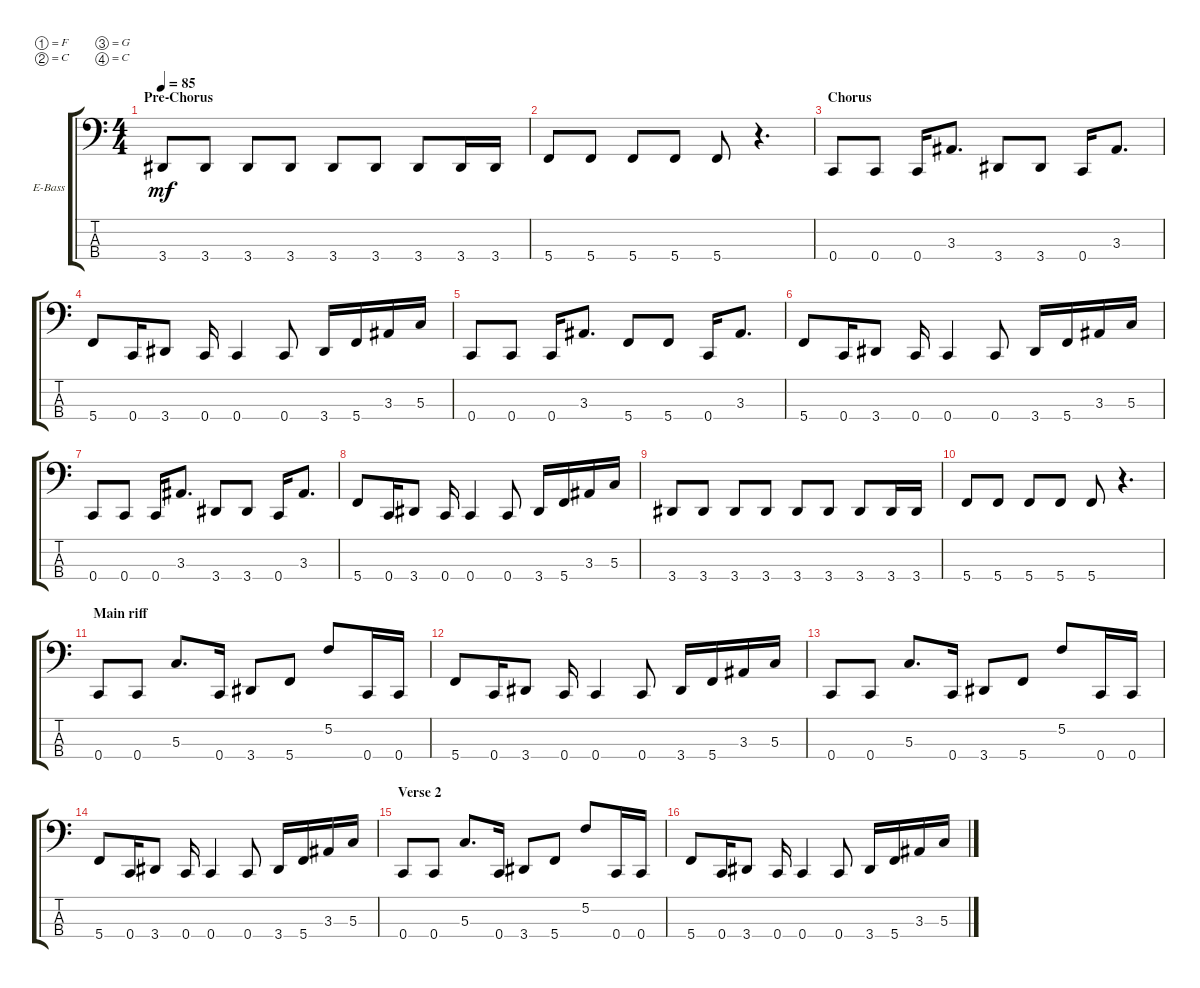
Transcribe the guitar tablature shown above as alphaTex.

\bracketExtendMode groupsimilarinstruments
\firstSystemTrackNameOrientation horizontal
\otherSystemsTrackNameOrientation horizontal
\track ("Electric Bass" "E-Bass") {instrument electricbassfinger}
\staff {score tabs}
\tuning (F2 C2 G1 C1)
\ts (4 4)
\section ("" "Pre-Chorus")
\tempo 85
\clef f4
\ks c
3.4.8{dy mf} 3.4.8 3.4.8 3.4.8 3.4.8 3.4.8 3.4.8 3.4.16 3.4.16 |
5.4.8 5.4.8 5.4.8 5.4.8 5.4.8 r.4{d} |
\section ("" "Chorus")
0.4.8 0.4.8 0.4.16 3.3.8{d} 3.4.8 3.4.8 0.4.16 3.3.8{d} |
5.4.8 0.4.16 3.4.8 0.4.16 0.4.4 0.4.8 3.4.16 5.4.16 3.3.16 5.3.16 |
0.4.8 0.4.8 0.4.16 3.3.8{d} 5.4.8 5.4.8 0.4.16 3.3.8{d} |
5.4.8 0.4.16 3.4.8 0.4.16 0.4.4 0.4.8 3.4.16 5.4.16 3.3.16 5.3.16 |
0.4.8 0.4.8 0.4.16 3.3.8{d} 3.4.8 3.4.8 0.4.16 3.3.8{d} |
5.4.8 0.4.16 3.4.8 0.4.16 0.4.4 0.4.8 3.4.16 5.4.16 3.3.16 5.3.16 |
3.4.8 3.4.8 3.4.8 3.4.8 3.4.8 3.4.8 3.4.8 3.4.16 3.4.16 |
5.4.8 5.4.8 5.4.8 5.4.8 5.4.8 r.4{d} |
\section ("" "Main riff")
0.4.8 0.4.8 5.3.8{d} 0.4.16 3.4.8 5.4.8 5.2.8 0.4.16 0.4.16 |
5.4.8 0.4.16 3.4.8 0.4.16 0.4.4 0.4.8 3.4.16 5.4.16 3.3.16 5.3.16 |
0.4.8 0.4.8 5.3.8{d} 0.4.16 3.4.8 5.4.8 5.2.8 0.4.16 0.4.16 |
5.4.8 0.4.16 3.4.8 0.4.16 0.4.4 0.4.8 3.4.16 5.4.16 3.3.16 5.3.16 |
\section ("" "Verse 2")
0.4.8 0.4.8 5.3.8{d} 0.4.16 3.4.8 5.4.8 5.2.8 0.4.16 0.4.16 |
5.4.8 0.4.16 3.4.8 0.4.16 0.4.4 0.4.8 3.4.16 5.4.16 3.3.16 5.3.16
